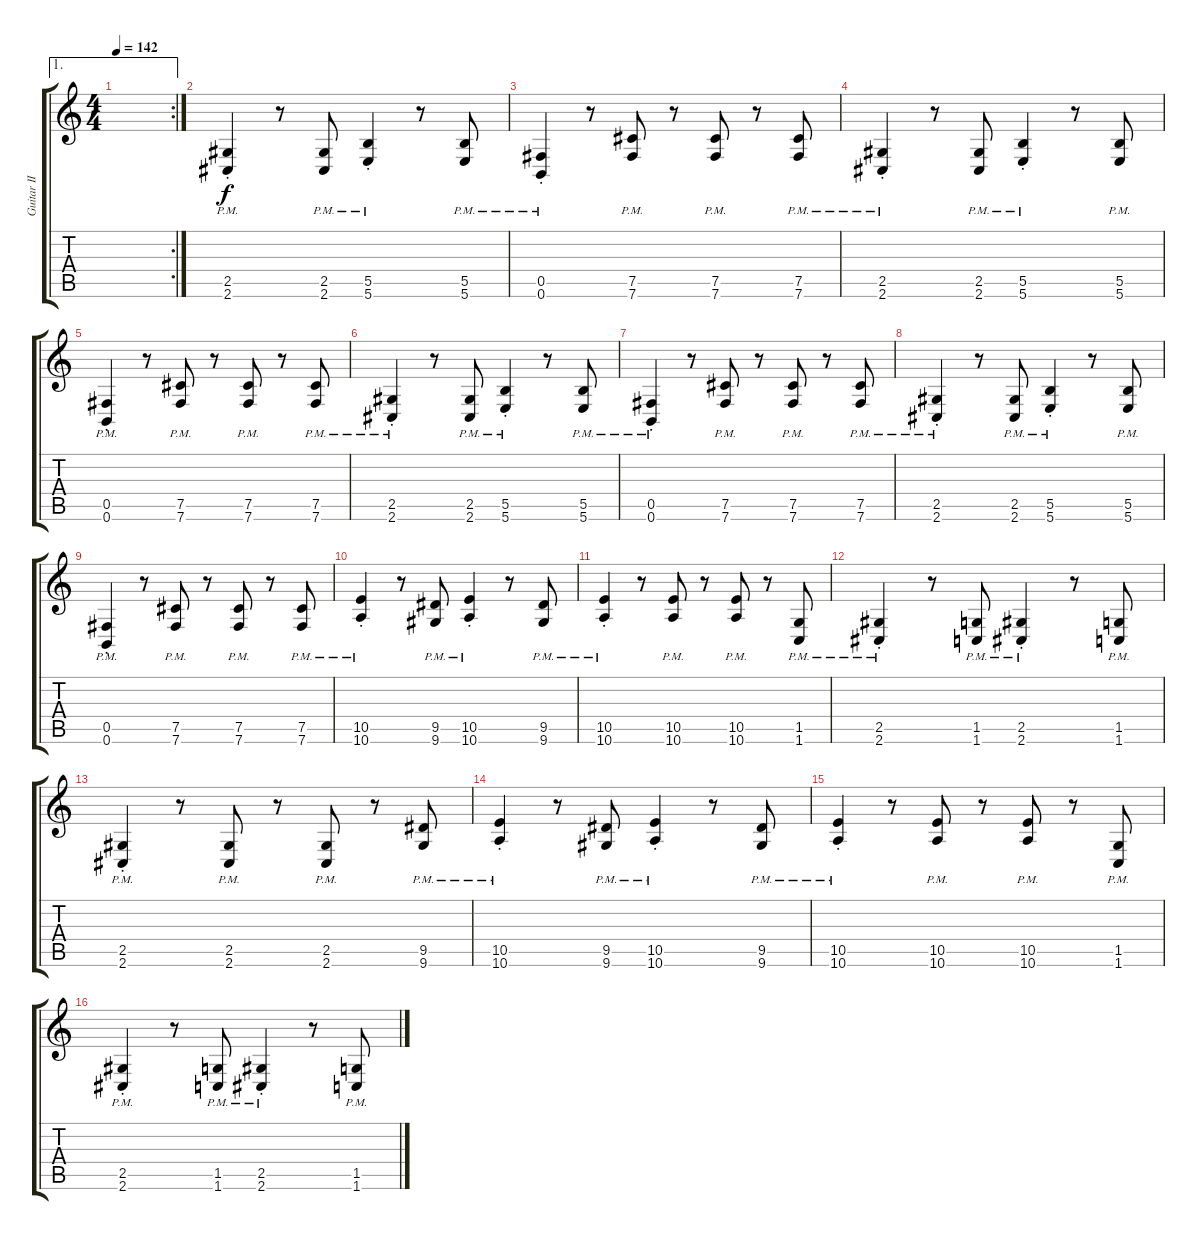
\track ("Guitar II" "Guitar II") {instrument distortionguitar}
\staff {score tabs}
\tuning (Db4 Ab3 E3 B2 Gb2 B1) {hide}
\ae 1
\rc 2
\ts (4 4)
\tempo 142
\clef g2
\ks c
|
(2.5{pm st} 2.6{pm st}).4 r.8 (2.5{pm} 2.6{pm}).8 (5.5{pm st} 5.6{pm st}).4 r.8 (5.5{pm} 5.6{pm}).8 |
(0.5{pm st} 0.6{pm st}).4 r.8 (7.5{pm} 7.6{pm}).8 r.8 (7.5{pm} 7.6{pm}).8 r.8 (7.5{pm} 7.6{pm}).8 |
(2.5{pm st} 2.6{pm st}).4 r.8 (2.5{pm} 2.6{pm}).8 (5.5{pm st} 5.6{pm st}).4 r.8 (5.5{pm} 5.6{pm}).8 |
(0.5{pm st} 0.6{pm st}).4 r.8 (7.5{pm} 7.6{pm}).8 r.8 (7.5{pm} 7.6{pm}).8 r.8 (7.5{pm} 7.6{pm}).8 |
(2.5{pm st} 2.6{pm st}).4 r.8 (2.5{pm} 2.6{pm}).8 (5.5{pm st} 5.6{pm st}).4 r.8 (5.5{pm} 5.6{pm}).8 |
(0.5{pm st} 0.6{pm st}).4 r.8 (7.5{pm} 7.6{pm}).8 r.8 (7.5{pm} 7.6{pm}).8 r.8 (7.5{pm} 7.6{pm}).8 |
(2.5{pm st} 2.6{pm st}).4 r.8 (2.5{pm} 2.6{pm}).8 (5.5{pm st} 5.6{pm st}).4 r.8 (5.5{pm} 5.6{pm}).8 |
(0.5{pm st} 0.6{pm st}).4 r.8 (7.5{pm} 7.6{pm}).8 r.8 (7.5{pm} 7.6{pm}).8 r.8 (7.5{pm} 7.6{pm}).8 |
(10.5{pm st} 10.6{pm st}).4 r.8 (9.5{pm} 9.6{pm}).8 (10.5{pm st} 10.6{pm st}).4 r.8 (9.5{pm} 9.6{pm}).8 |
(10.5{pm st} 10.6{pm st}).4 r.8 (10.5{pm} 10.6{pm}).8 r.8 (10.5{pm} 10.6{pm}).8 r.8 (1.5{pm} 1.6{pm}).8 |
(2.5{pm st} 2.6{pm st}).4 r.8 (1.5{pm} 1.6{pm}).8 (2.5{pm st} 2.6{pm st}).4 r.8 (1.5{pm} 1.6{pm}).8 |
(2.5{pm st} 2.6{pm st}).4 r.8 (2.5{pm} 2.6{pm}).8 r.8 (2.5{pm} 2.6{pm}).8 r.8 (9.5{pm} 9.6{pm}).8 |
(10.5{pm st} 10.6{pm st}).4 r.8 (9.5{pm} 9.6).8 (10.5{pm st} 10.6{pm st}).4 r.8 (9.5{pm} 9.6).8 |
(10.5{pm st} 10.6{pm st}).4 r.8 (10.5{pm} 10.6{pm}).8 r.8 (10.5{pm} 10.6{pm}).8 r.8 (1.5{pm} 1.6{pm}).8 |
(2.5{pm st} 2.6{pm st}).4 r.8 (1.5{pm} 1.6{pm}).8 (2.5{pm st} 2.6{pm st}).4 r.8 (1.5{pm} 1.6{pm}).8
